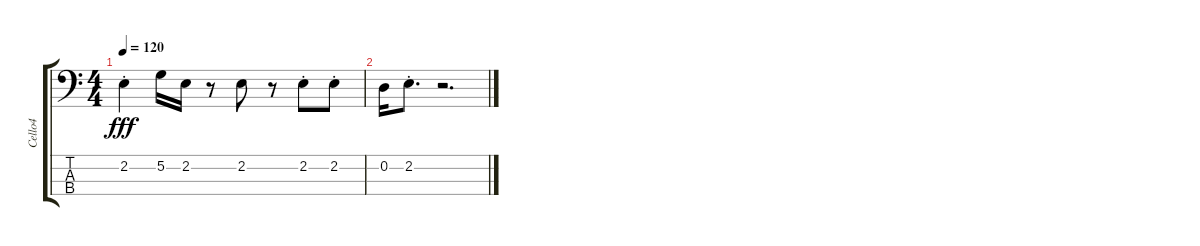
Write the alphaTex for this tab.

\track ("Cello4" "Cello4") {instrument contrabass}
\staff {score tabs}
\tuning (A2 D2 G1 C1) {hide}
\ts (4 4)
\tempo 120
\clef f4
\ks c
2.2{st}.4{dy fff} 5.2.16 2.2.16 r.8 2.2.8 r.8 2.2{st}.8 2.2{st}.8 |
0.2.16 2.2{st}.8{d} r.2{d}
